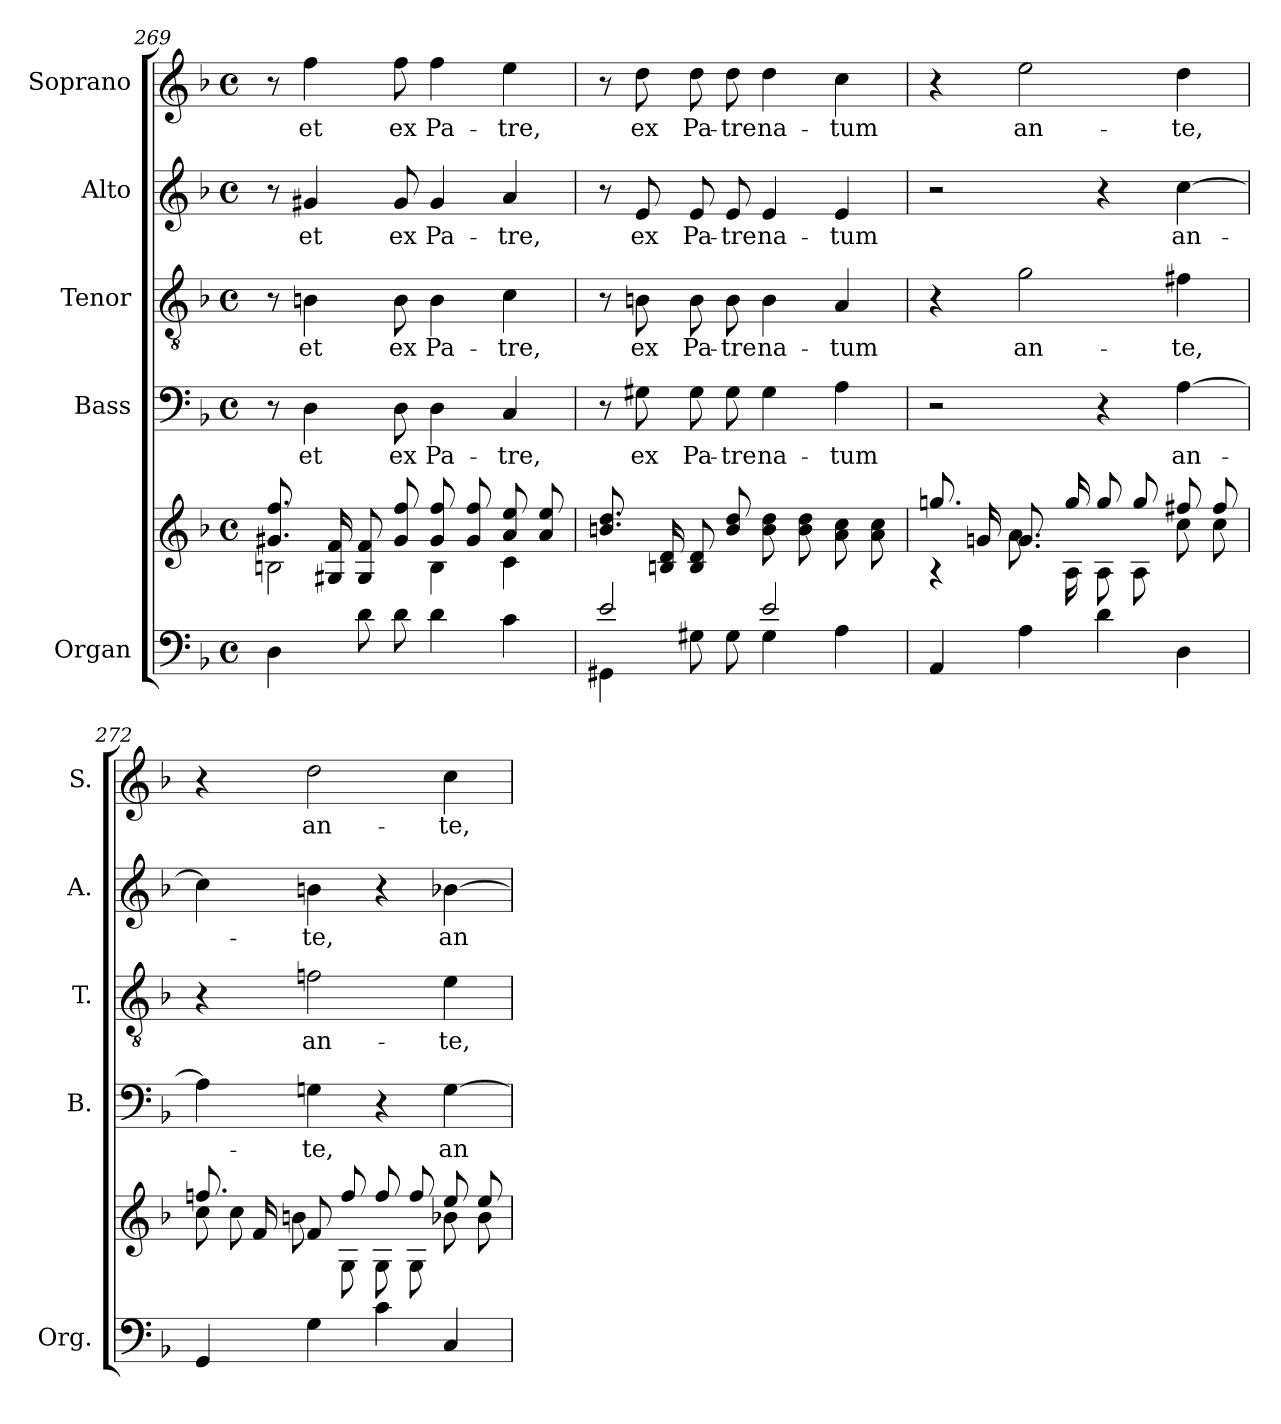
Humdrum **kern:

**kern	**kern	**kern	**text	**kern	**text	**kern	**text	**kern	**text
*part5	*part5	*part4	*part4	*part3	*part3	*part2	*part2	*part1	*part1
*staff6	*staff5	*staff4	*staff4	*staff3	*staff3	*staff2	*staff2	*staff1	*staff1
*I"Organ	*	*I"Bass	*	*I"Tenor	*	*I"Alto	*	*I"Soprano	*
*I'Org.	*	*I'B.	*	*I'T.	*	*I'A.	*	*I'S.	*
!!LO:LB:g=z
*clefF4	*clefG2	*clefF4	*	*clefGv2	*	*clefG2	*	*clefG2	*
*	*	*	*	*ITrd7c12	*	*	*	*	*
*k[b-]	*k[b-]	*k[b-]	*	*k[b-]	*	*k[b-]	*	*k[b-]	*
*F:	*F:	*F:	*	*F:	*	*F:	*	*F:	*
*M4/4	*M4/4	*M4/4	*	*M4/4	*	*M4/4	*	*M4/4	*
*met(c)	*met(c)	*met(c)	*	*met(c)	*	*met(c)	*	*met(c)	*
=269	=269	=269	=269	=269	=269	=269	=269	=269	=269
*	*^	*	*	*	*	*	*	*	*
4Di\	8.g#Xi/ 8.ffi	2Bni\	8r	.	8r	.	8r	.	8r	.
!	!	!	!	!LO:LY:b:color=#000000	!	!	!	!	!	!
!	!	!	!	!	!	!LO:LY:b:color=#000000	!	!	!	!
!	!	!	!	!	!	!	!	!LO:LY:b:color=#000000	!	!
!	!	!	!	!	!	!	!	!	!	!LO:LY:b:color=#000000
.	.	.	4Di\	et	4BBni\	et	4g#Xi/	et	4ffi\	et
.	16G#Xi/ 16fi	.	.	.	.	.	.	.	.	.
8di\	8G#i/ 8fi	.	.	.	.	.	.	.	.	.
!	!	!	!	!LO:LY:b:color=#000000	!	!	!	!	!	!
!	!	!	!	!	!	!LO:LY:b:color=#000000	!	!	!	!
!	!	!	!	!	!	!	!	!LO:LY:b:color=#000000	!	!
!	!	!	!	!	!	!	!	!	!	!LO:LY:b:color=#000000
8di\	8g#i/ 8ffi	.	8Di\	ex	8BBi\	ex	8g#i/	ex	8ffi\	ex
!	!	!	!	!LO:LY:b:color=#000000	!	!	!	!	!	!
!	!	!	!	!	!	!LO:LY:b:color=#000000	!	!	!	!
!	!	!	!	!	!	!	!	!LO:LY:b:color=#000000	!	!
!	!	!	!	!	!	!	!	!	!	!LO:LY:b:color=#000000
4di\	8g#i/ 8ffi	4Bi\	4Di\	Pa-	4BBi\	Pa-	4g#i/	Pa-	4ffi\	Pa-
.	8g#i/ 8ffi	.	.	.	.	.	.	.	.	.
!	!	!	!	!LO:LY:b:color=#000000	!	!	!	!	!	!
!	!	!	!	!	!	!LO:LY:b:color=#000000	!	!	!	!
!	!	!	!	!	!	!	!	!LO:LY:b:color=#000000	!	!
!	!	!	!	!	!	!	!	!	!	!LO:LY:b:color=#000000
4ci\	8ai/ 8eei	4ci\	4Ci/	-tre,	4Ci\	-tre,	4ai/	-tre,	4eei\	-tre,
.	8ai/ 8eei	.	.	.	.	.	.	.	.	.
*	*v	*v	*	*	*	*	*	*	*	*
=270	=270	=270	=270	=270	=270	=270	=270	=270	=270
*^	*	*	*	*	*	*	*	*	*
2ei/	4GG#Xi\	8.bni/ 8.ddi	8r	.	8r	.	8r	.	8r	.
!	!	!	!	!LO:LY:b:color=#000000	!	!	!	!	!	!
!	!	!	!	!	!	!LO:LY:b:color=#000000	!	!	!	!
!	!	!	!	!	!	!	!	!LO:LY:b:color=#000000	!	!
!	!	!	!	!	!	!	!	!	!	!LO:LY:b:color=#000000
.	.	.	8G#Xi\	ex	8BBni\	ex	8ei/	ex	8ddi\	ex
.	.	16Bni/ 16di	.	.	.	.	.	.	.	.
!	!	!	!	!LO:LY:b:color=#000000	!	!	!	!	!	!
!	!	!	!	!	!	!LO:LY:b:color=#000000	!	!	!	!
!	!	!	!	!	!	!	!	!LO:LY:b:color=#000000	!	!
!	!	!	!	!	!	!	!	!	!	!LO:LY:b:color=#000000
.	8G#Xi\	8Bi/ 8di	8G#i\	Pa-	8BBi\	Pa-	8ei/	Pa-	8ddi\	Pa-
!	!	!	!	!LO:LY:b:color=#000000	!	!	!	!	!	!
!	!	!	!	!	!	!LO:LY:b:color=#000000	!	!	!	!
!	!	!	!	!	!	!	!	!LO:LY:b:color=#000000	!	!
!	!	!	!	!	!	!	!	!	!	!LO:LY:b:color=#000000
.	8G#i\	8bi/ 8ddi	8G#i\	-tre	8BBi\	-tre	8ei/	-tre	8ddi\	-tre
!	!	!	!	!LO:LY:b:color=#000000	!	!	!	!	!	!
!	!	!	!	!	!	!LO:LY:b:color=#000000	!	!	!	!
!	!	!	!	!	!	!	!	!LO:LY:b:color=#000000	!	!
!	!	!	!	!	!	!	!	!	!	!LO:LY:b:color=#000000
2ei/	4G#i\	8bi\ 8ddi	4G#i\	na-	4BBi\	na-	4ei/	na-	4ddi\	na-
.	.	8bi\ 8ddi	.	.	.	.	.	.	.	.
!	!	!	!	!LO:LY:b:color=#000000	!	!	!	!	!	!
!	!	!	!	!	!	!LO:LY:b:color=#000000	!	!	!	!
!	!	!	!	!	!	!	!	!LO:LY:b:color=#000000	!	!
!	!	!	!	!	!	!	!	!	!	!LO:LY:b:color=#000000
.	4Ai\	8ai\ 8cci	4Ai\	-tum	4AAi/	-tum	4ei/	-tum	4cci\	-tum
.	.	8ai\ 8cci	.	.	.	.	.	.	.	.
*v	*v	*	*	*	*	*	*	*	*	*
=271	=271	=271	=271	=271	=271	=271	=271	=271	=271
*	*^	*	*	*	*	*	*	*	*
4AAi/	8.ggni/	4r	2r	.	4r	.	2r	.	4r	.
.	16gni/	.	.	.	.	.	.	.	.	.
!	!	!	!	!	!	!LO:LY:b:color=#000000	!	!	!	!
!	!	!	!	!	!	!	!	!	!	!LO:LY:b:color=#000000
4Ai\	8.gi/	8.ai\	.	.	2Gi\	an-	.	.	2eei\	an-
.	16ggi/	16Ai\	.	.	.	.	.	.	.	.
4di\	8ggi/	8Ai\	4r	.	.	.	4r	.	.	.
.	8ggi/	8Ai\	.	.	.	.	.	.	.	.
!	!	!	!	!LO:LY:b:color=#000000	!	!	!	!	!	!
!	!	!	!	!	!	!LO:LY:b:color=#000000	!	!	!	!
!	!	!	!	!	!	!	!	!LO:LY:b:color=#000000	!	!
!	!	!	!	!	!	!	!	!	!	!LO:LY:b:color=#000000
4Di\	8ff#Xi/	8cci\	[4Ai\	an-	4F#Xi\	-te,	[4cci\	an-	4ddi\	-te,
.	8ff#i/	8cci\	.	.	.	.	.	.	.	.
=272	=272	=272	=272	=272	=272	=272	=272	=272	=272	=272
4GGi/	8.ffni/	8cci\	4Ai\]	.	4r	.	4cci\]	.	4r	.
.	.	8cci\	.	.	.	.	.	.	.	.
.	16fi/	.	.	.	.	.	.	.	.	.
!	!	!	!	!LO:LY:b:color=#000000	!	!	!	!	!	!
!	!	!	!	!	!	!LO:LY:b:color=#000000	!	!	!	!
!	!	!	!	!	!	!	!	!LO:LY:b:color=#000000	!	!
!	!	!	!	!	!	!	!	!	!	!LO:LY:b:color=#000000
4Gi\	8fi/	8bni\	4Gni\	-te,	2Fni\	an-	4bni\	-te,	2ddi\	an-
.	8ffi/	8Gi\	.	.	.	.	.	.	.	.
4ci\	8ffi/	8Gi\	4r	.	.	.	4r	.	.	.
.	8ffi/	8Gi\	.	.	.	.	.	.	.	.
!	!	!	!	!LO:LY:b:color=#000000	!	!	!	!	!	!
!	!	!	!	!	!	!LO:LY:b:color=#000000	!	!	!	!
!	!	!	!	!	!	!	!	!LO:LY:b:color=#000000	!	!
!	!	!	!	!	!	!	!	!	!	!LO:LY:b:color=#000000
4Ci/	8eei/	8b-Xi\	[4Gi\	an-	4Ei\	-te,	[4b-Xi\	an-	4cci\	-te,
.	8eei/	8b-i\	.	.	.	.	.	.	.	.
*	*v	*v	*	*	*	*	*	*	*	*
=	=	=	=	=	=	=	=	=	=
*-	*-	*-	*-	*-	*-	*-	*-	*-	*-
